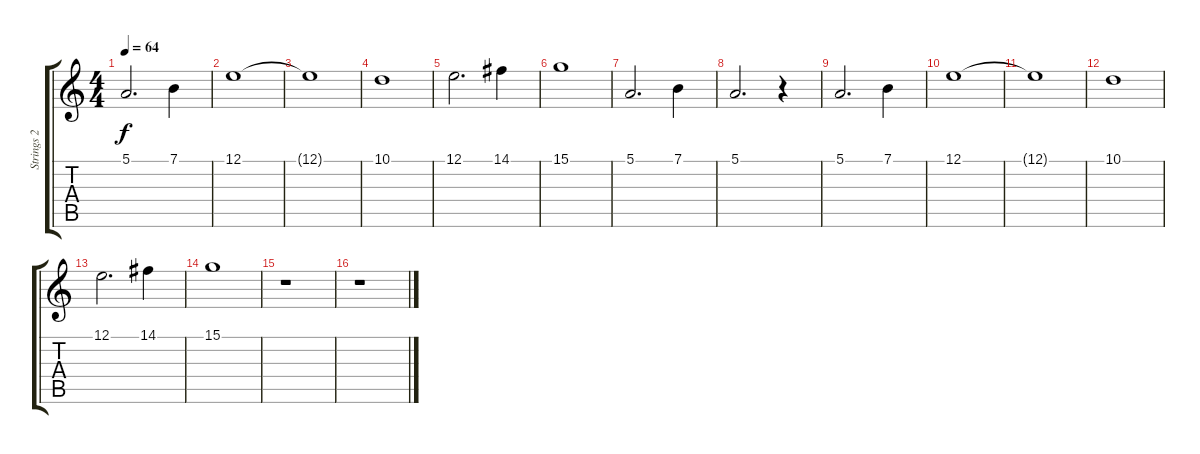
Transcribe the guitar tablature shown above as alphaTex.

\track ("Strings 2" "Strings 2") {instrument synthstrings1}
\staff {score tabs}
\tuning (E4 B3 G3 D3 A2 E2) {hide}
\ts (4 4)
\tempo 64
\clef g2
\ks c
5.1.2{d dy f} 7.1.4 |
12.1.1 |
12.1{t}.1 |
10.1.1 |
12.1.2{d} 14.1.4 |
15.1.1 |
5.1.2{d} 7.1.4 |
5.1.2{d} r.4 |
5.1.2{d} 7.1.4 |
12.1.1 |
12.1{t}.1 |
10.1.1 |
12.1.2{d} 14.1.4 |
15.1.1 |
r.1 |
r.1
